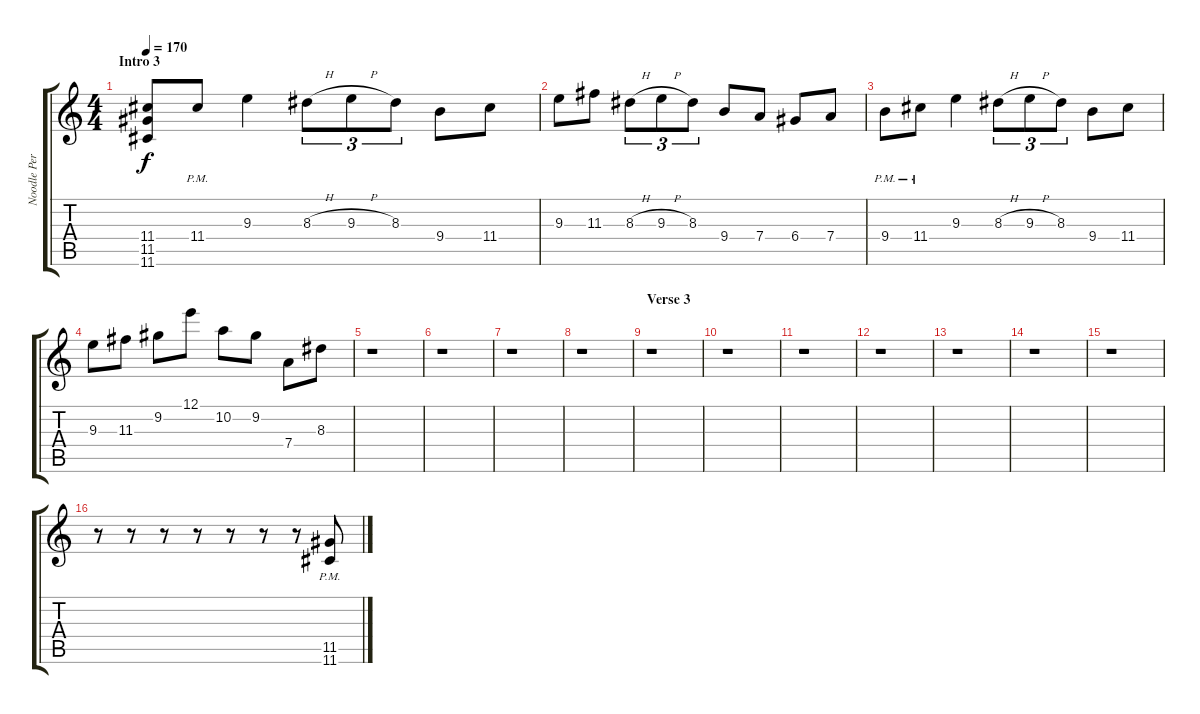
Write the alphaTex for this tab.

\track ("Noodle Perez" "Noodle Per") {instrument distortionguitar}
\staff {score tabs}
\tuning (E4 B3 G3 D3 A2 D2) {hide}
\ts (4 4)
\section ("" "Intro 3")
\tempo 170
\clef g2
\ks c
(11.4{t} 11.5{t} 11.6{t}).8{dy f} 11.4{pm}.8 9.3.4 8.3{h}.8{tu (3 2)} 9.3{h}.8{tu (3 2)} 8.3.8{tu (3 2)} 9.4.8 11.4.8 |
9.3.8 11.3.8 8.3{h}.8{tu (3 2)} 9.3{h}.8{tu (3 2)} 8.3.8{tu (3 2)} 9.4.8 7.4.8 6.4.8 7.4.8 |
9.4{pm}.8 11.4{pm}.8 9.3.4 8.3{h}.8{tu (3 2)} 9.3{h}.8{tu (3 2)} 8.3.8{tu (3 2)} 9.4.8 11.4.8 |
9.3.8 11.3.8 9.2.8 12.1.8 10.2.8 9.2.8 7.4.8 8.3.8 |
r.1 |
r.1 |
r.1 |
r.1 |
\section ("" "Verse 3")
r.1 |
r.1 |
r.1 |
r.1 |
r.1 |
r.1 |
r.1 |
r.8 r.8 r.8 r.8 r.8 r.8 r.8 (11.5{pm} 11.6{pm}).8
